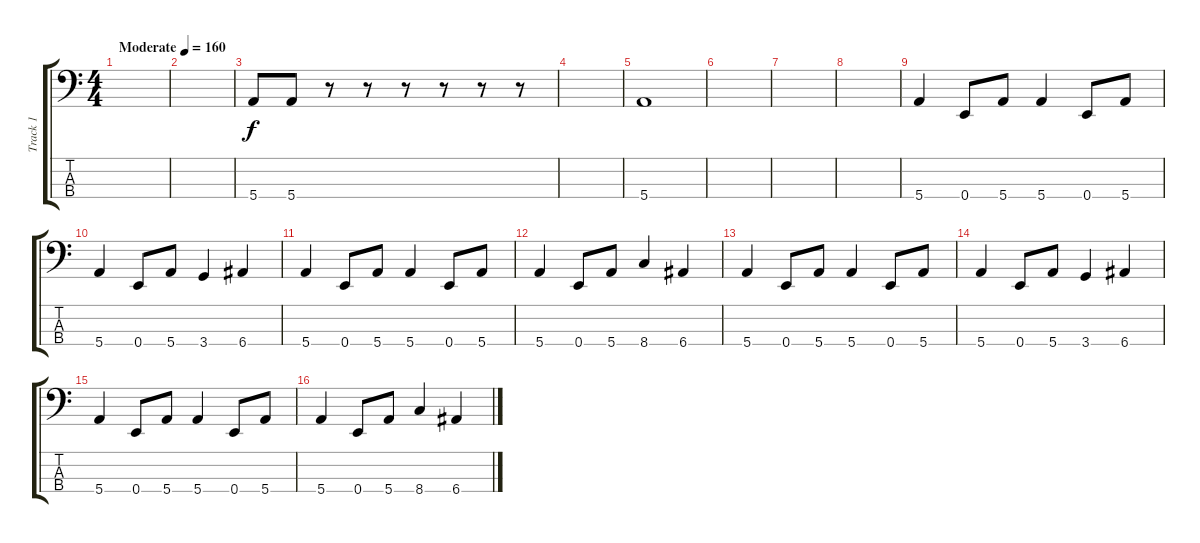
\track ("Track 1" "Track 1") {instrument electricbasspick}
\staff {score tabs}
\tuning (G2 D2 A1 E1) {hide}
\ts (4 4)
\tempo (160 "Moderate")
\tempo 145
\tempo (160 "Moderate")
\clef f4
\ks c
|
|
5.4.8 5.4.8 r.8 r.8 r.8 r.8 r.8 r.8 |
|
5.4.1 |
|
|
|
5.4.4{dy f} 0.4.8 5.4.8 5.4.4 0.4.8 5.4.8 |
5.4.4 0.4.8 5.4.8 3.4.4 6.4.4 |
5.4.4 0.4.8 5.4.8 5.4.4 0.4.8 5.4.8 |
5.4.4 0.4.8 5.4.8 8.4.4 6.4.4 |
5.4.4 0.4.8 5.4.8 5.4.4 0.4.8 5.4.8 |
5.4.4 0.4.8 5.4.8 3.4.4 6.4.4 |
5.4.4 0.4.8 5.4.8 5.4.4 0.4.8 5.4.8 |
5.4.4 0.4.8 5.4.8 8.4.4 6.4.4
